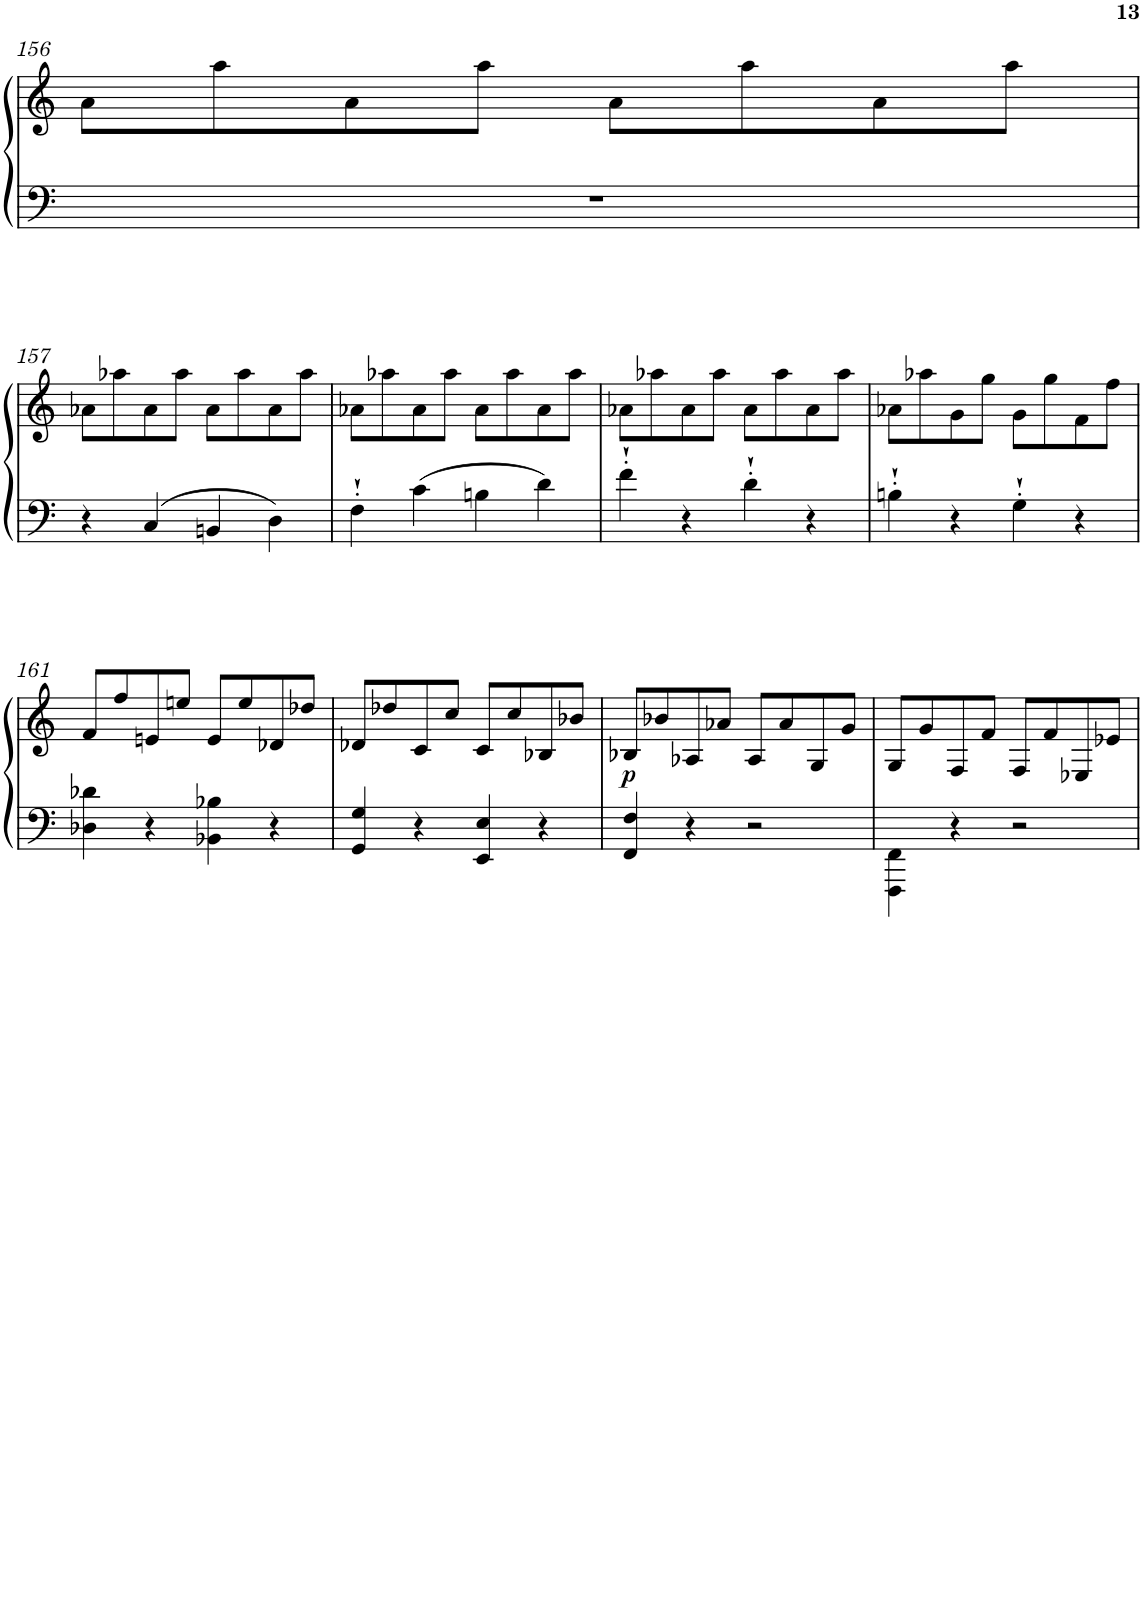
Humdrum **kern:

**kern	**kern	**dynam
*part1	*part1	*part1
*staff2	*staff1	*staff1/2
*I"Piano	*	*
*I'Pno	*	*
!!LO:PB:g=z
*clefF4	*clefG2	*
*k[]	*k[]	*
*C:	*C:	*
*M2/2	*M2/2	*
*met(c|)	*met(c|)	*
=156	=156	=156
1r	8a\L	.
.	8aa\	.
.	8a\	.
.	8aa\J	.
.	8a\L	.
.	8aa\	.
.	8a\	.
.	8aa\J	.
!!LO:LB:g=z
=157	=157	=157
4r	8a-X\L	.
.	8aa-X\	.
4C/	8a-\	.
.	8aa-\J	.
4BBn/	8a-\L	.
.	8aa-\	.
4D\	8a-\	.
.	8aa-\J	.
=158	=158	=158
4F'`\	8a-X\L	.
.	8aa-X\	.
4c\	8a-\	.
.	8aa-\J	.
4Bn\	8a-\L	.
.	8aa-\	.
4d\	8a-\	.
.	8aa-\J	.
=159	=159	=159
4f'`\	8a-X\L	.
.	8aa-X\	.
4r	8a-\	.
.	8aa-\J	.
4d'`\	8a-\L	.
.	8aa-\	.
4r	8a-\	.
.	8aa-\J	.
=160	=160	=160
4Bn'`\	8a-X\L	.
.	8aa-X\	.
4r	8g\	.
.	8gg\J	.
4G'`\	8g\L	.
.	8gg\	.
4r	8f\	.
.	8ff\J	.
!!LO:LB:g=z
=161	=161	=161
4D-X\ 4d-X\	8f/L	.
.	8ff/	.
4r	8en/	.
.	8een/J	.
4BB-X\ 4B-X\	8e/L	.
.	8ee/	.
4r	8d-X/	.
.	8dd-X/J	.
=162	=162	=162
4GG/ 4G/	8d-X/L	.
.	8dd-X/	.
4r	8c/	.
.	8cc/J	.
4EE/ 4E/	8c/L	.
.	8cc/	.
4r	8B-X/	.
.	8b-X/J	.
=163	=163	=163
!	!	!LO:DY:b
4FF/ 4F/	8B-X/L	p
.	8b-X/	.
4r	8A-X/	.
.	8a-X/J	.
2r	8A-/L	.
.	8a-/	.
.	8G/	.
.	8g/J	.
=164	=164	=164
4FFF\ 4FF\	8G/L	.
.	8g/	.
4r	8F/	.
.	8f/J	.
2r	8F/L	.
.	8f/	.
.	8E-X/	.
.	8e-X/J	.
=	=	=
*-	*-	*-
